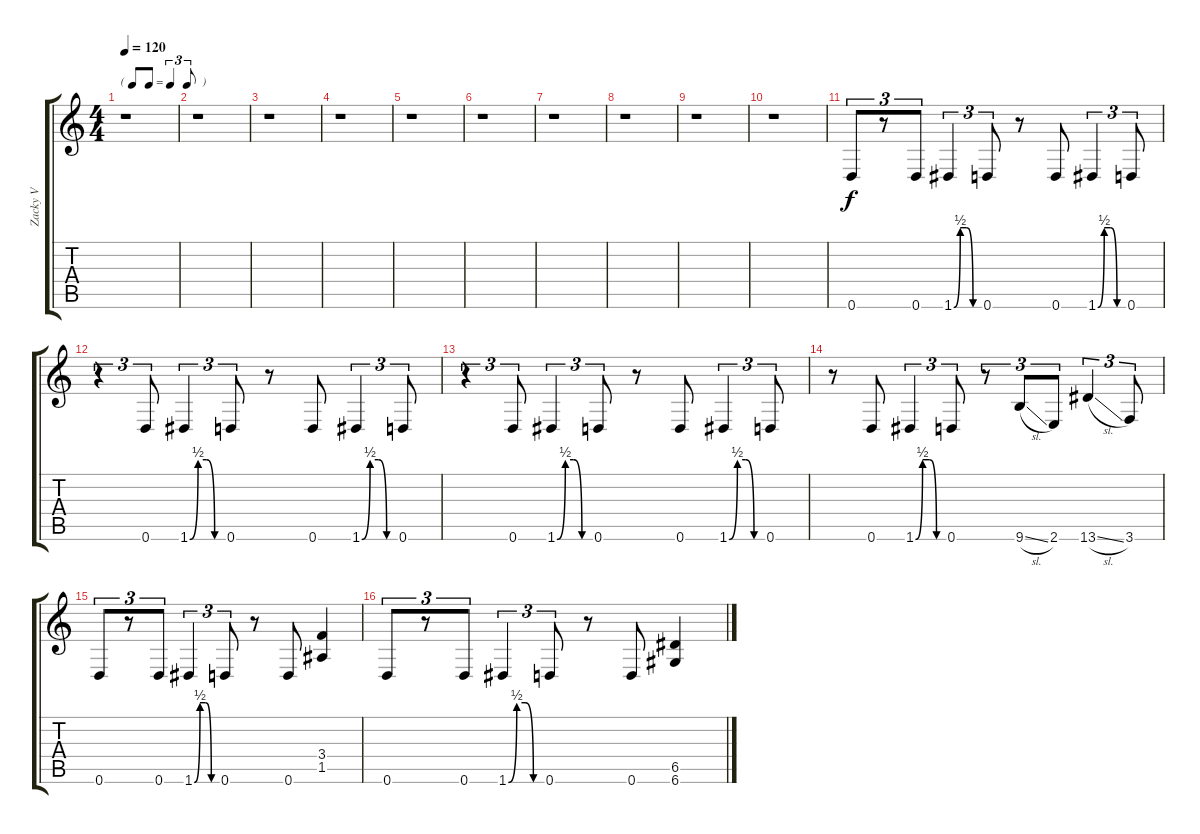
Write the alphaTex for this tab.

\track ("Zacky V" "Zacky V") {instrument distortionguitar}
\staff {score tabs}
\tuning (E4 B3 G3 D3 A2 D2) {hide}
\ts (4 4)
\tf triplet8th
\tempo 120
\clef g2
\ks c
r.1{dy f} |
r.1 |
r.1 |
r.1 |
r.1 |
r.1 |
r.1 |
r.1 |
r.1 |
r.1 |
0.6.8{tu (3 2)} r.8{tu (3 2)} 0.6.8{tu (3 2)} 1.6{be (custom 0 0 15 2 30 2 45 0 60 0)}.4{tu (3 2)} 0.6.8{tu (3 2)} r.8 0.6.8 1.6{be (custom 0 0 15 2 30 2 45 0 60 0)}.4{tu (3 2)} 0.6.8{tu (3 2)} |
r.4{tu (3 2)} 0.6.8{tu (3 2)} 1.6{be (custom 0 0 15 2 30 2 45 0 60 0)}.4{tu (3 2)} 0.6.8{tu (3 2)} r.8 0.6.8 1.6{be (custom 0 0 15 2 30 2 45 0 60 0)}.4{tu (3 2)} 0.6.8{tu (3 2)} |
r.4{tu (3 2)} 0.6.8{tu (3 2)} 1.6{be (custom 0 0 15 2 30 2 45 0 60 0)}.4{tu (3 2)} 0.6.8{tu (3 2)} r.8 0.6.8 1.6{be (custom 0 0 15 2 30 2 45 0 60 0)}.4{tu (3 2)} 0.6.8{tu (3 2)} |
r.8 0.6.8 1.6{be (custom 0 0 15 2 30 2 45 0 60 0)}.4{tu (3 2)} 0.6.8{tu (3 2)} r.8{tu (3 2)} 9.6{sl}.8{tu (3 2)} 2.6.8{tu (3 2)} 13.6{sl}.4{tu (3 2)} 3.6.8{tu (3 2)} |
0.6.8{tu (3 2)} r.8{tu (3 2)} 0.6.8{tu (3 2)} 1.6{be (custom 0 0 15 2 30 2 45 0 60 0)}.4{tu (3 2)} 0.6.8{tu (3 2)} r.8 0.6.8 (3.4 1.5).4 |
0.6.8{tu (3 2)} r.8{tu (3 2)} 0.6.8{tu (3 2)} 1.6{be (custom 0 0 15 2 30 2 45 0 60 0)}.4{tu (3 2)} 0.6.8{tu (3 2)} r.8 0.6.8 (6.5 6.6).4
